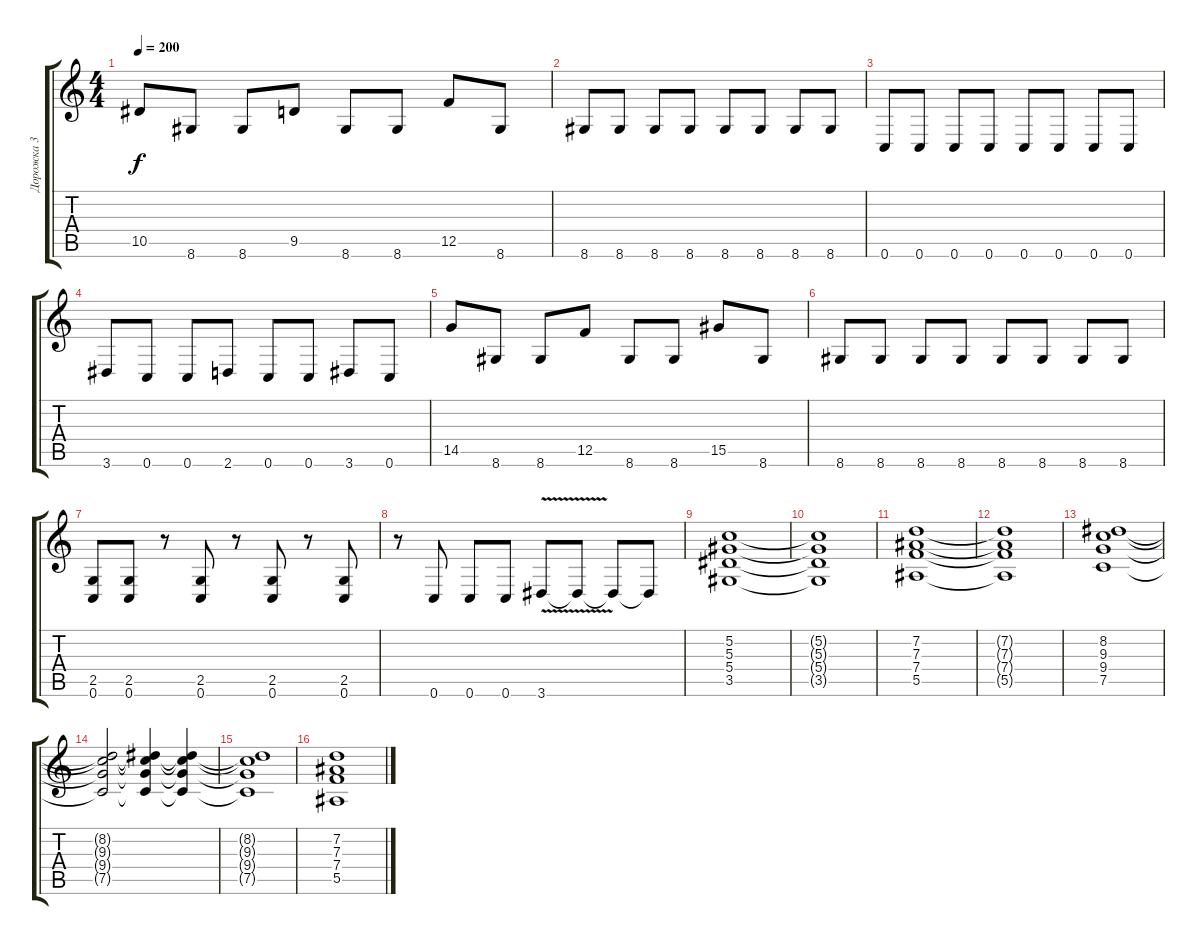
\track ("Дорожка 3" "Дорожка 3") {instrument distortionguitar}
\staff {score tabs}
\tuning (C4 G3 Eb3 Bb2 F2 C2) {hide}
\ts (4 4)
\tempo 200
\clef g2
\ks c
10.5.8{dy f} 8.6.8 8.6.8 9.5.8 8.6.8 8.6.8 12.5.8 8.6.8 |
8.6.8 8.6.8 8.6.8 8.6.8 8.6.8 8.6.8 8.6.8 8.6.8 |
0.6.8 0.6.8 0.6.8 0.6.8 0.6.8 0.6.8 0.6.8 0.6.8 |
3.6.8 0.6.8 0.6.8 2.6.8 0.6.8 0.6.8 3.6.8 0.6.8 |
14.5.8 8.6.8 8.6.8 12.5.8 8.6.8 8.6.8 15.5.8 8.6.8 |
8.6.8 8.6.8 8.6.8 8.6.8 8.6.8 8.6.8 8.6.8 8.6.8 |
(2.5 0.6).8 (2.5 0.6).8 r.8 (2.5 0.6).8 r.8 (2.5 0.6).8 r.8 (2.5 0.6).8 |
r.8 0.6.8 0.6.8 0.6.8 3.6{v}.8 3.6{t}.8 3.6{t}.8 3.6{t}.8 |
(5.2 5.3 5.4 3.5).1 |
(5.2{t} 5.3{t} 5.4{t} 3.5{t}).1 |
(7.2 7.3 7.4 5.5).1 |
(7.2{t} 7.3{t} 7.4{t} 5.5{t}).1 |
(8.2 9.3 9.4 7.5).1 |
(8.2{t} 9.3{t} 9.4{t} 7.5{t}).2 (8.2{t} 9.3{t} 9.4{t} 7.5{t}).4 (8.2{t} 9.3{t} 9.4{t} 7.5{t}).4 |
(8.2{t} 9.3{t} 9.4{t} 7.5{t}).1 |
(7.2 7.3 7.4 5.5).1
